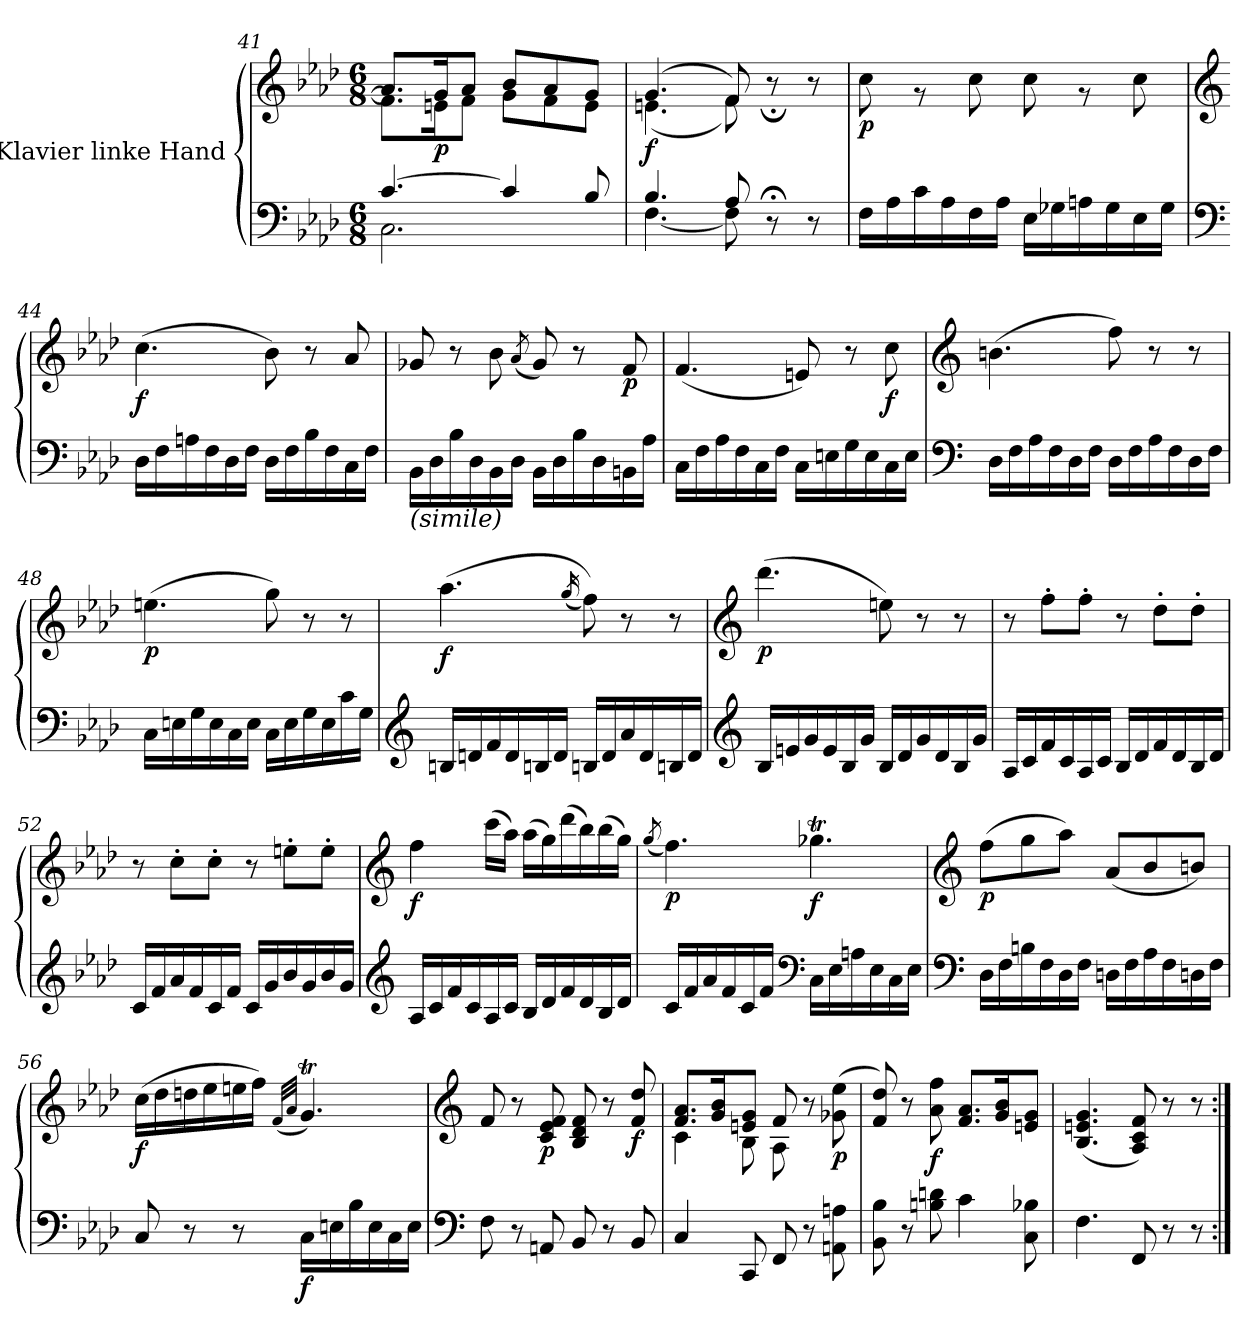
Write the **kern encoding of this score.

**kern	**kern	**dynam
*part1	*part1	*part1
*staff2	*staff1	*staff1/2
*I"Klavier linke Hand	*	*
*clefF4	*clefG2	*
*k[b-e-a-d-]	*k[b-e-a-d-]	*
*M6/8	*M6/8	*
=41	=41	=41
*^	*^	*
[4.c/	2.C\	8.a-/L]	8.f\L]	.
!	!	!	!	!LO:DY:b
.	.	16g/K	16en\K	p
.	.	8a-/J	8f\J	.
4c/]	.	8b-/L	8g\L	.
.	.	8a-/	8f\	.
8B-/	.	8g/J	8e\J	.
=42	=42	=42	=42	=42
!	!	!	!	!LO:DY:b
4.B-/	[4.F\	(4.g/	(4.en\	f
8A-/	8F\]	8f/)	8f\)	.
8r;<	4ryy	8ryy	8r;<	.
8r	.	8ryy	8r	.
*v	*v	*	*	*
!!LO:LB:g=z	!!
=43	=43	=43	=43
!	!	!	!LO:DY:b
16F\LL	2.ryy	8cc\	p
16A-\	.	.	.
16c\	.	8r	.
16A-\	.	.	.
16F\	.	8cc\	.
16A-\JJ	.	.	.
16E-\LL	.	8cc\	.
16G-X\	.	.	.
16An\	.	8r	.
16G-\	.	.	.
16E-\	.	8cc\	.
16G-\JJ	.	.	.
*	*v	*v	*
!!LO:PB:g=z
=44	=44	=44
*clefF4	*clefG2	*
!	!	!LO:DY:b
16D-\LL	(4.cc\	f
16F\	.	.
16An\	.	.
16F\	.	.
16D-\	.	.
16F\JJ	.	.
16D-\LL	8b-\)	.
16F\	.	.
16B-\	8r	.
16F\	.	.
16C\	8a-/	.
16F\JJ	.	.
=45	=45	=45
!LO:TX:b:i:t=(simile)	!	!
16BB-\LL	8g-X/	.
16D-\	.	.
16B-\	8r	.
16D-\	.	.
16BB-\	8b-\	.
16D-\JJ	.	.
.	(8qa-/	.
16BB-\LL	8g-/)	.
16D-\	.	.
16B-\	8r	.
16D-\	.	.
!	!	!LO:DY:b
16BBn\	8f/	p
16A-\JJ	.	.
!!LO:LB:g=z
=46	=46	=46
16C\LL	(4.f/	.
16F\	.	.
16A-\	.	.
16F\	.	.
16C\	.	.
16F\JJ	.	.
16C\LL	8en/)	.
16En\	.	.
16G\	8r	.
16E\	.	.
!	!	!LO:DY:b
16C\	8cc\	f
16E\JJ	.	.
!!LO:LB:g=z
=47	=47	=47
*clefF4	*clefG2	*
16D-\LL	(4.bn\	.
16F\	.	.
16A-\	.	.
16F\	.	.
16D-\	.	.
16F\JJ	.	.
16D-\LL	8ff\)	.
16F\	.	.
16A-\	8r	.
16F\	.	.
16D-\	8r	.
16F\JJ	.	.
=48	=48	=48
!	!	!LO:DY:b
16C\LL	(4.een\	p
16En\	.	.
16G\	.	.
16E\	.	.
16C\	.	.
16E\JJ	.	.
16C\LL	8gg\)	.
16E\	.	.
16G\	8r	.
16E\	.	.
16c\	8r	.
16G\JJ	.	.
!!LO:LB:g=z
=49	=49	=49
*clefG2	*	*
!	!	!LO:DY:b
16Bn/LL	(4.aa-\	f
16dn/	.	.
16f/	.	.
16d/	.	.
16Bn/	.	.
16d/JJ	.	.
.	(16qgg/	.
16Bn/LL	8ff\))	.
16d/	.	.
16a-/	8r	.
16d/	.	.
16Bn/	8r	.
16d/JJ	.	.
!!LO:LB:g=z
=50	=50	=50
*clefG2	*clefG2	*
!	!	!LO:DY:b
16B-/LL	(4.ddd-\	p
16en/	.	.
16g/	.	.
16e/	.	.
16B-/	.	.
16g/JJ	.	.
16B-/LL	8een\)	.
16d-/	.	.
16g/	8r	.
16d-/	.	.
16B-/	8r	.
16g/JJ	.	.
=51	=51	=51
16A-/LL	8r	.
16c/	.	.
16f/	8ff'\L	.
16c/	.	.
16A-/	8ff'\J	.
16c/JJ	.	.
16B-/LL	8r	.
16d-/	.	.
16f/	8dd-'\L	.
16d-/	.	.
16B-/	8dd-'\J	.
16d-/JJ	.	.
!!LO:LB:g=z
=52	=52	=52
16c/LL	8r	.
16f/	.	.
16a-/	8cc'\L	.
16f/	.	.
16c/	8cc'\J	.
16f/JJ	.	.
16c/LL	8r	.
16g/	.	.
16b-/	8een'\L	.
16g/	.	.
16b-/	8ee'\J	.
16g/JJ	.	.
!!LO:LB:g=z
=53	=53	=53
*clefG2	*clefG2	*
!	!	!LO:DY:b
16A-/LL	4ff\	f
16c/	.	.
16f/	.	.
16c/	.	.
16A-/	(16ccc\LL	.
16c/JJ	16aa-\JJ)	.
16B-/LL	(16aa-\LL	.
16d-/	16gg\)	.
16f/	(16ddd-\	.
16d-/	16bb-\)	.
16B-/	(16bb-\	.
16d-/JJ	16gg\JJ)	.
=54	=54	=54
.	(8qgg/	.
!	!	!LO:DY:b
16c/LL	4.ff\)	p
16f/	.	.
16a-/	.	.
16f/	.	.
16c/	.	.
16f/JJ	.	.
*clefF4	*	*
!	!	!LO:DY:b
16C\LL	4.gg-XT\	f
16E-\	.	.
16An\	.	.
16E-\	.	.
16C\	.	.
16E-\JJ	.	.
!!LO:PB:g=z
=55	=55	=55
*clefF4	*clefG2	*
!	!	!LO:DY:b
16D-\LL	(8ff\L	p
16F\	.	.
16Bn\	8gg\	.
16F\	.	.
16D-\	8aa-\J)	.
16F\JJ	.	.
16Dn\LL	(8a-/L	.
16F\	.	.
16A-\	8b-/	.
16F\	.	.
16Dn\	8bn/J)	.
16F\JJ	.	.
=56	=56	=56
!	!	!LO:DY:b
8C/	(16cc\LL	f
.	16dd-\	.
8r	16ddn\	.
.	16ee-\	.
8r	16een\	.
.	16ff\JJ)	.
.	(32qf/LLL	.
.	32qa-/JJJ	.
!	!	!LO:DY:b=2
16C\LL	4.gt/)	f
16En\	.	.
16B-\	.	.
16E\	.	.
16C\	.	.
16E\JJ	.	.
!!LO:LB:g=z
=57	=57	=57
*clefF4	*clefG2	*
8F\	8f/	.
8r	8r	.
!	!	!LO:DY:b
8AAn/	8c/ 8e-/ 8f/	p
8BB-/	8B-/ 8d-/ 8f/	.
8r	8r	.
!	!	!LO:DY:b
8BB-/	8f/ 8dd-/	f
=58	=58	=58
*	*^	*
4C/	8.f/ 8.a-/L	4c\	.
.	16g/ 16b-/K	.	.
8CC/	8en/ 8g/J	8B-\	.
8FF/	8f/	8A-\	.
8r	8r	4ryy	.
!	!	!	!LO:DY:b
8AAn\ 8An\	(8g-X\ 8ee-\	.	p
*	*v	*v	*
=59	=59	=59
8BB-\ 8B-\	8f/ 8dd-/)	.
8r	8r	.
!	!	!LO:DY:b
8Bn\ 8dn\	8a-\ 8ff\	f
4c\	8.f/ 8.a-/L	.
.	16g/ 16b-/K	.
8C\ 8B-X\	8en/ 8g/J	.
=60	=60	=60
4.F\	(4.B-/ 4.en/ 4.g/	.
8FF/	8A-/ 8c/ 8f/)	.
8r	8r	.
8r	8r	.
=:|!	=:|!	=:|!
*-	*-	*-
